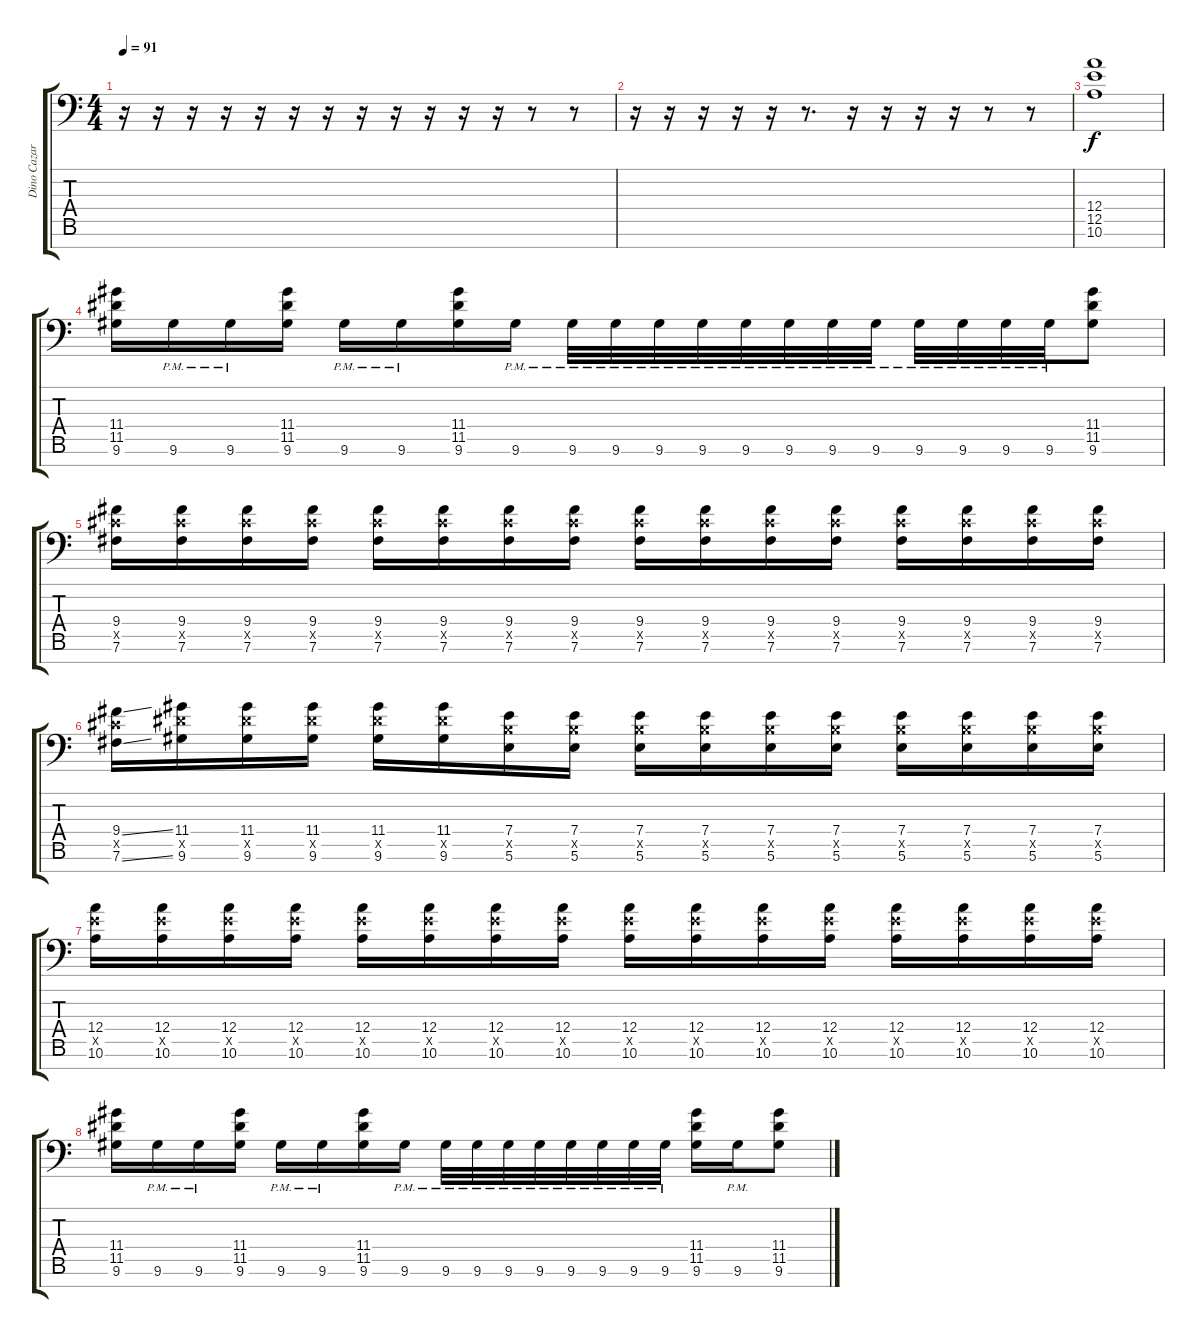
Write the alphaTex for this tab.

\track ("Dino Cazares" "Dino Cazar") {instrument distortionguitar}
\staff {score tabs}
\tuning (B3 G3 D3 A2 E2 B1 Gb1) {hide}
\ts (4 4)
\tempo 91
\clef f4
\ks c
r.16{dy f} r.16 r.16 r.16 r.16 r.16 r.16 r.16 r.16 r.16 r.16 r.16 r.8 r.8 |
r.16 r.16 r.16 r.16 r.16 r.8{d} r.16 r.16 r.16 r.16 r.8 r.8 |
(12.4 12.5 10.6).1 |
(11.4 11.5 9.6).16 9.6{pm}.16 9.6{pm}.16 (11.4 11.5 9.6).16 9.6{pm}.16 9.6{pm}.16 (11.4 11.5 9.6).16 9.6{pm}.16 9.6{pm}.32 9.6{pm}.32 9.6{pm}.32 9.6{pm}.32 9.6{pm}.32 9.6{pm}.32 9.6{pm}.32 9.6{pm}.32 9.6{pm}.32 9.6{pm}.32 9.6{pm}.32 9.6{pm}.32 (11.4 11.5 9.6).8 |
(9.4 9.5{x} 7.6).16 (9.4 9.5{x} 7.6).16 (9.4 9.5{x} 7.6).16 (9.4 9.5{x} 7.6).16 (9.4 9.5{x} 7.6).16 (9.4 9.5{x} 7.6).16 (9.4 9.5{x} 7.6).16 (9.4 9.5{x} 7.6).16 (9.4 9.5{x} 7.6).16 (9.4 9.5{x} 7.6).16 (9.4 9.5{x} 7.6).16 (9.4 9.5{x} 7.6).16 (9.4 9.5{x} 7.6).16 (9.4 9.5{x} 7.6).16 (9.4 9.5{x} 7.6).16 (9.4 9.5{x} 7.6).16 |
(9.4{ss} 9.5{x} 7.6{ss}).16 (11.4 11.5{x} 9.6).16 (11.4 11.5{x} 9.6).16 (11.4 11.5{x} 9.6).16 (11.4 11.5{x} 9.6).16 (11.4 11.5{x} 9.6).16 (7.4 7.5{x} 5.6).16 (7.4 7.5{x} 5.6).16 (7.4 7.5{x} 5.6).16 (7.4 7.5{x} 5.6).16 (7.4 7.5{x} 5.6).16 (7.4 7.5{x} 5.6).16 (7.4 7.5{x} 5.6).16 (7.4 7.5{x} 5.6).16 (7.4 7.5{x} 5.6).16 (7.4 7.5{x} 5.6).16 |
(12.4 12.5{x} 10.6).16 (12.4 12.5{x} 10.6).16 (12.4 12.5{x} 10.6).16 (12.4 12.5{x} 10.6).16 (12.4 12.5{x} 10.6).16 (12.4 12.5{x} 10.6).16 (12.4 12.5{x} 10.6).16 (12.4 12.5{x} 10.6).16 (12.4 12.5{x} 10.6).16 (12.4 12.5{x} 10.6).16 (12.4 12.5{x} 10.6).16 (12.4 12.5{x} 10.6).16 (12.4 12.5{x} 10.6).16 (12.4 12.5{x} 10.6).16 (12.4 12.5{x} 10.6).16 (12.4 12.5{x} 10.6).16 |
(11.4 11.5 9.6).16 9.6{pm}.16 9.6{pm}.16 (11.4 11.5 9.6).16 9.6{pm}.16 9.6{pm}.16 (11.4 11.5 9.6).16 9.6{pm}.16 9.6{pm}.32 9.6{pm}.32 9.6{pm}.32 9.6{pm}.32 9.6{pm}.32 9.6{pm}.32 9.6{pm}.32 9.6{pm}.32 (11.4 11.5 9.6).16 9.6{pm}.16 (11.4 11.5 9.6).8
